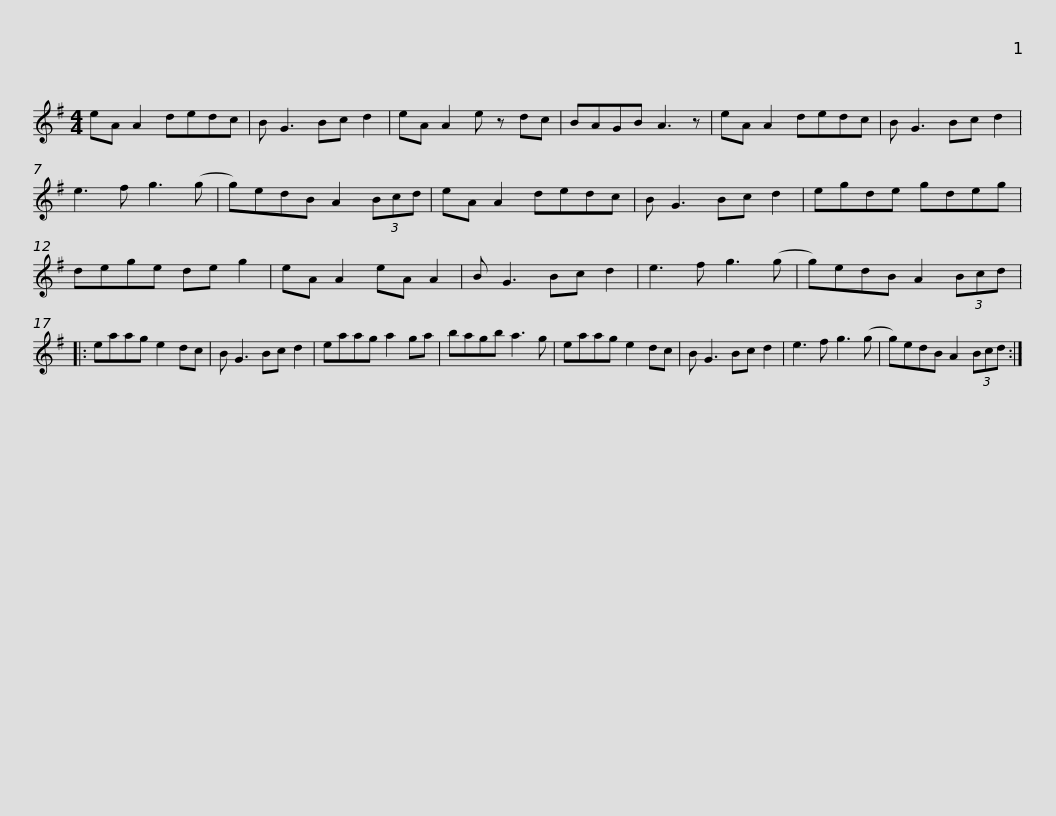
X:1
L:1/8
M:4/4
I:linebreak $
K:G
V:1 treble
V:1
 eA A2 dedc | B G3 Bc d2 | eA A2 e z dc | BAGB A3 z | eA A2 dedc | %5
 B G3 Bc d2 | e3 f g3 (g |$ g)edB A2 (3Bcd | eA A2 dedc | B G3 Bc d2 | %10
 egde gdeg | dege de g2 | eA A2 eA A2 |$ B G3 Bc d2 | e3 f g3 (g | %15
 g)edB A2 (3Bcd |: eaag e2 dc | B G3 Bc d2 | eaag a2 ga |$ bagb a3 g | %20
 eaag e2 dc | B G3 Bc d2 | e3 f g3 (g | g)edB A2 (3Bcd :| %24
